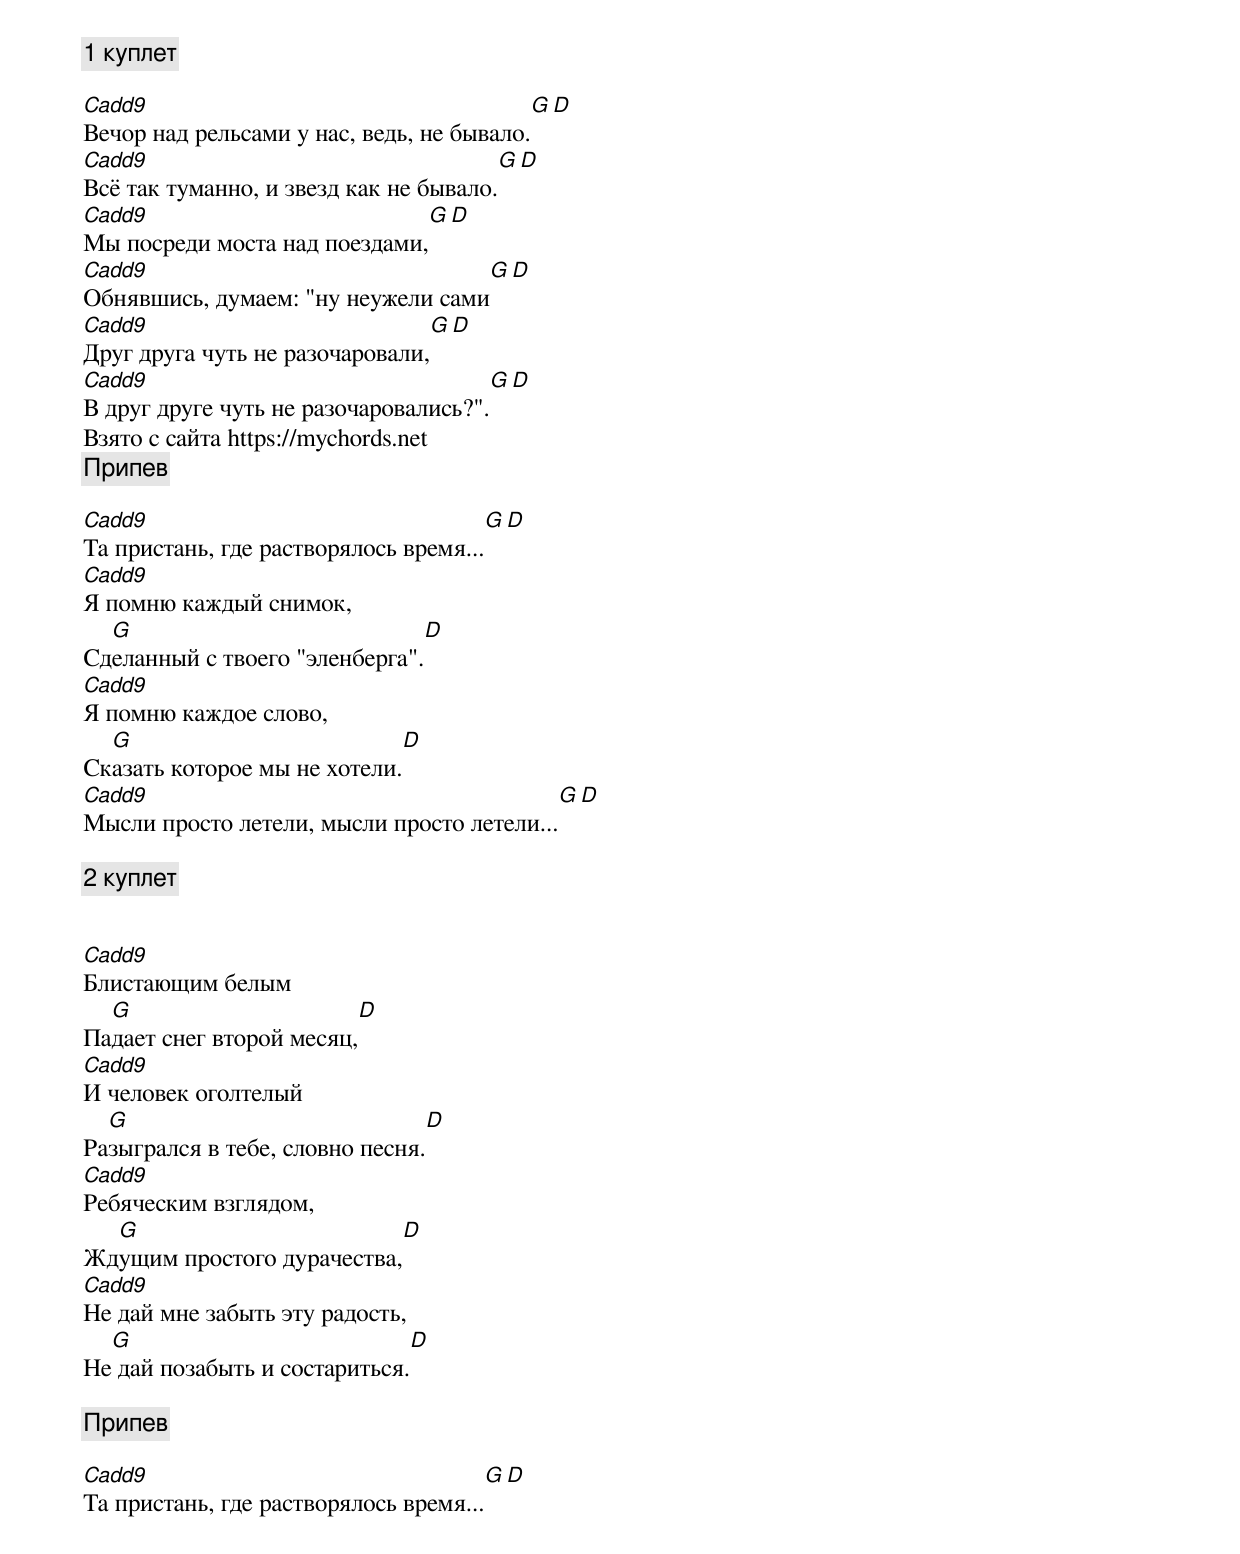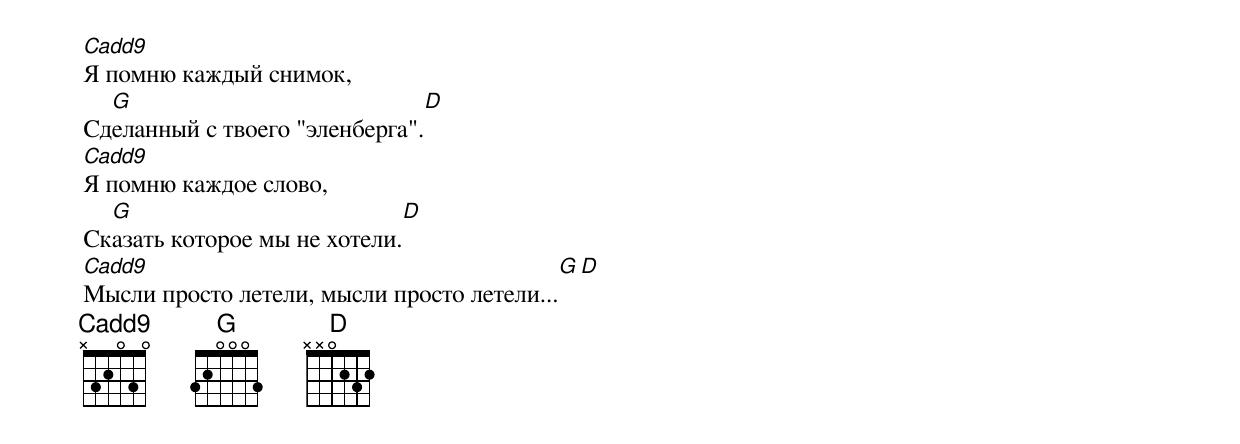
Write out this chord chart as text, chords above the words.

[1 куплет]

Cadd9                                            G            D
Вечор над рельсами у нас, ведь, не бывало.
Cadd9                                            G            D
Всё так туманно, и звезд как не бывало.
Cadd9                                            G            D
Мы посреди моста над поездами,
Cadd9                                            G            D
Обнявшись, думаем: "ну неужели сами
Cadd9                                            G            D
Друг друга чуть не разочаровали,
Cadd9                                            G            D
В друг друге чуть не разочаровались?".
Взято с сайта https://mychords.net
[Припев]

Cadd9                                            G            D
Та пристань, где растворялось время...
Cadd9
Я помню каждый снимок,
  G                             D
Сделанный с твоего "эленберга".
Cadd9
Я помню каждое слово,
  G                             D
Сказать которое мы не хотели.
Cadd9                                            G            D
Мысли просто летели, мысли просто летели...

[2 куплет]


Cadd9
Блистающим белым
  G                             D
Падает снег второй месяц,
Cadd9
И человек оголтелый
  G                             D
Разыгрался в тебе, словно песня.
Cadd9
Ребяческим взглядом,
  G                             D
Ждущим простого дурачества,
Cadd9
Не дай мне забыть эту радость,
  G                             D
Не дай позабыть и состариться.

[Припев]

Cadd9                                            G            D
Та пристань, где растворялось время...
Cadd9
Я помню каждый снимок,
  G                             D
Сделанный с твоего "эленберга".
Cadd9
Я помню каждое слово,
  G                             D
Сказать которое мы не хотели.
Cadd9                                            G            D
Мысли просто летели, мысли просто летели...
